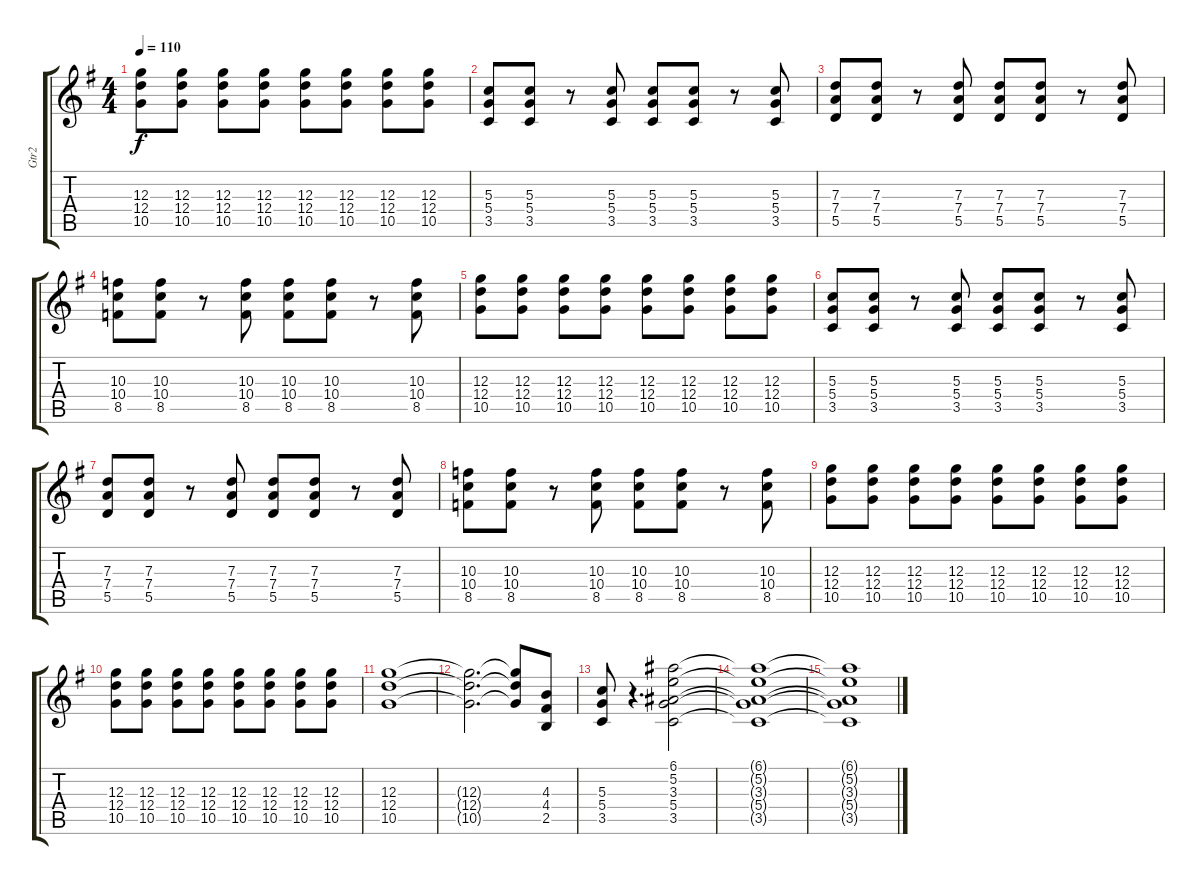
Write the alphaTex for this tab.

\track ("Gtr2" "Gtr2") {instrument distortionguitar}
\staff {score tabs}
\tuning (E4 B3 G3 D3 A2 E2) {hide}
\ts (4 4)
\tempo 110
\clef g2
\ks g
(12.3 12.4 10.5).8{dy f} (12.3 12.4 10.5).8 (12.3 12.4 10.5).8 (12.3 12.4 10.5).8 (12.3 12.4 10.5).8 (12.3 12.4 10.5).8 (12.3 12.4 10.5).8 (12.3 12.4 10.5).8 |
(5.3 5.4 3.5).8 (5.3 5.4 3.5).8 r.8 (5.3 5.4 3.5).8 (5.3 5.4 3.5).8 (5.3 5.4 3.5).8 r.8 (5.3 5.4 3.5).8 |
(7.3 7.4 5.5).8 (7.3 7.4 5.5).8 r.8 (7.3 7.4 5.5).8 (7.3 7.4 5.5).8 (7.3 7.4 5.5).8 r.8 (7.3 7.4 5.5).8 |
(10.3 10.4 8.5).8 (10.3 10.4 8.5).8 r.8 (10.3 10.4 8.5).8 (10.3 10.4 8.5).8 (10.3 10.4 8.5).8 r.8 (10.3 10.4 8.5).8 |
(12.3 12.4 10.5).8 (12.3 12.4 10.5).8 (12.3 12.4 10.5).8 (12.3 12.4 10.5).8 (12.3 12.4 10.5).8 (12.3 12.4 10.5).8 (12.3 12.4 10.5).8 (12.3 12.4 10.5).8 |
(5.3 5.4 3.5).8 (5.3 5.4 3.5).8 r.8 (5.3 5.4 3.5).8 (5.3 5.4 3.5).8 (5.3 5.4 3.5).8 r.8 (5.3 5.4 3.5).8 |
(7.3 7.4 5.5).8 (7.3 7.4 5.5).8 r.8 (7.3 7.4 5.5).8 (7.3 7.4 5.5).8 (7.3 7.4 5.5).8 r.8 (7.3 7.4 5.5).8 |
(10.3 10.4 8.5).8 (10.3 10.4 8.5).8 r.8 (10.3 10.4 8.5).8 (10.3 10.4 8.5).8 (10.3 10.4 8.5).8 r.8 (10.3 10.4 8.5).8 |
(12.3 12.4 10.5).8 (12.3 12.4 10.5).8 (12.3 12.4 10.5).8 (12.3 12.4 10.5).8 (12.3 12.4 10.5).8 (12.3 12.4 10.5).8 (12.3 12.4 10.5).8 (12.3 12.4 10.5).8 |
(12.3 12.4 10.5).8 (12.3 12.4 10.5).8 (12.3 12.4 10.5).8 (12.3 12.4 10.5).8 (12.3 12.4 10.5).8 (12.3 12.4 10.5).8 (12.3 12.4 10.5).8 (12.3 12.4 10.5).8 |
(12.3 12.4 10.5).1 |
(12.3{t} 12.4{t} 10.5{t}).2{d} (12.3{t} 12.4{t} 10.5{t}).8 (4.3 4.4 2.5).8 |
(5.3 5.4 3.5).8 r.4{d} (6.1 5.2 3.3 5.4 3.5).2 |
(6.1{t} 5.2{t} 3.3{t} 5.4{t} 3.5{t}).1 |
(6.1{t} 5.2{t} 3.3{t} 5.4{t} 3.5{t}).1
